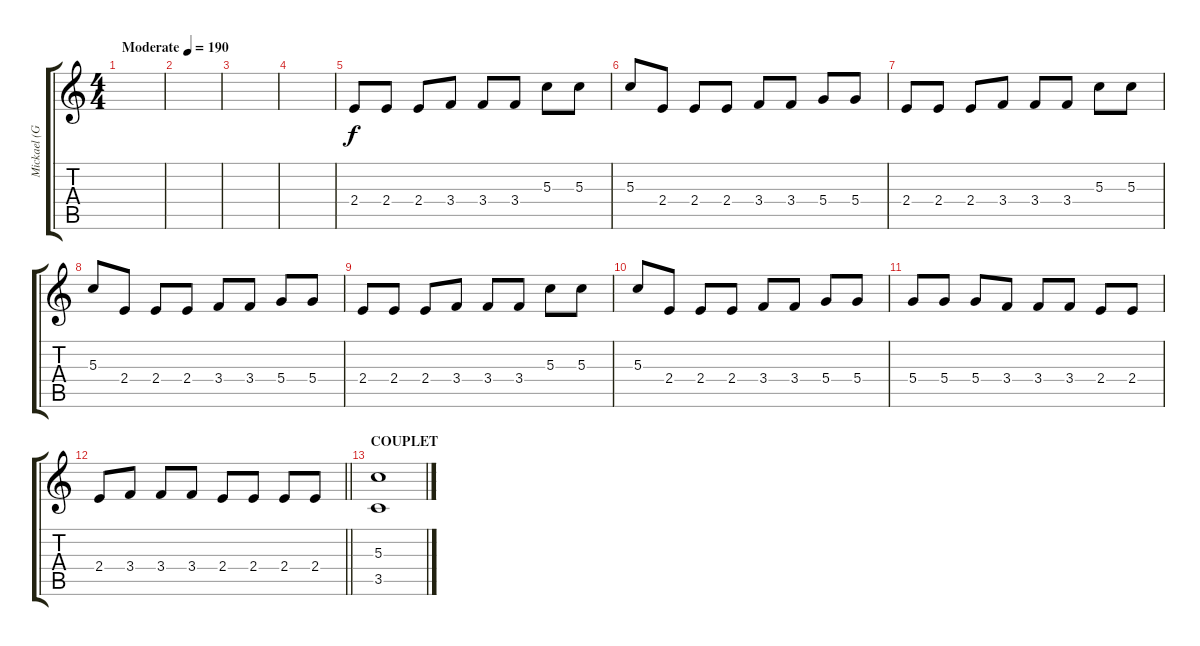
\track ("Mickael (Guitare_01)" "Mickael (G") {instrument overdrivenguitar}
\staff {score tabs}
\tuning (E4 B3 G3 D3 A2 E2) {hide}
\ts (4 4)
\tempo (190 "Moderate")
\clef g2
\ks c
|
|
|
|
2.4.8 2.4.8 2.4.8 3.4.8 3.4.8 3.4.8 5.3.8 5.3.8 |
5.3.8 2.4.8 2.4.8 2.4.8 3.4.8 3.4.8 5.4.8 5.4.8 |
2.4.8 2.4.8 2.4.8 3.4.8 3.4.8 3.4.8 5.3.8 5.3.8 |
5.3.8 2.4.8 2.4.8 2.4.8 3.4.8 3.4.8 5.4.8 5.4.8 |
2.4.8 2.4.8 2.4.8 3.4.8 3.4.8 3.4.8 5.3.8 5.3.8 |
5.3.8 2.4.8 2.4.8 2.4.8 3.4.8 3.4.8 5.4.8 5.4.8 |
5.4.8 5.4.8 5.4.8 3.4.8 3.4.8 3.4.8 2.4.8 2.4.8 |
\barLineRight lightlight
2.4.8 3.4.8 3.4.8 3.4.8 2.4.8 2.4.8 2.4.8 2.4.8 |
\section ("" "COUPLET")
(5.3 3.5).1
